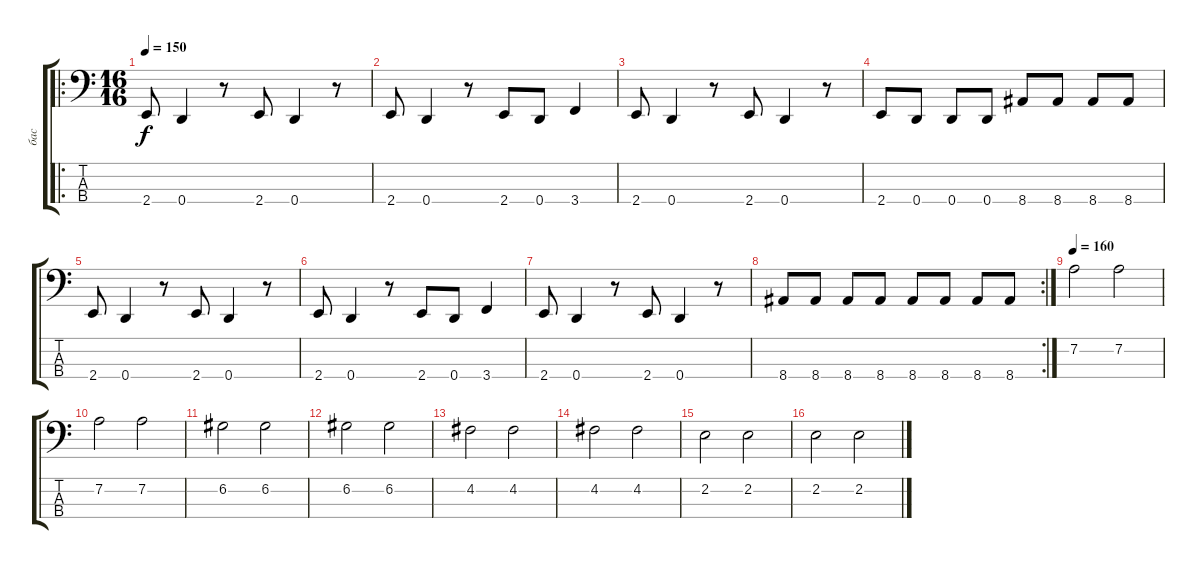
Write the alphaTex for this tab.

\track ("бас" "бас") {instrument electricbassfinger}
\staff {score tabs}
\tuning (G2 D2 A1 D1) {hide}
\ro
\ts (16 16)
\tempo 150
\clef f4
\ks c
2.4.8{dy f} 0.4.4 r.8 2.4.8 0.4.4 r.8 |
2.4.8 0.4.4 r.8 2.4.8 0.4.8 3.4.4 |
2.4.8 0.4.4 r.8 2.4.8 0.4.4 r.8 |
2.4.8 0.4.8 0.4.8 0.4.8 8.4.8 8.4.8 8.4.8 8.4.8 |
2.4.8 0.4.4 r.8 2.4.8 0.4.4 r.8 |
2.4.8 0.4.4 r.8 2.4.8 0.4.8 3.4.4 |
2.4.8 0.4.4 r.8 2.4.8 0.4.4 r.8 |
\rc 2
8.4.8 8.4.8 8.4.8 8.4.8 8.4.8 8.4.8 8.4.8 8.4.8 |
\tempo 160
7.2.2 7.2.2 |
7.2.2 7.2.2 |
6.2.2 6.2.2 |
6.2.2 6.2.2 |
4.2.2 4.2.2 |
4.2.2 4.2.2 |
2.2.2 2.2.2 |
2.2.2 2.2.2
